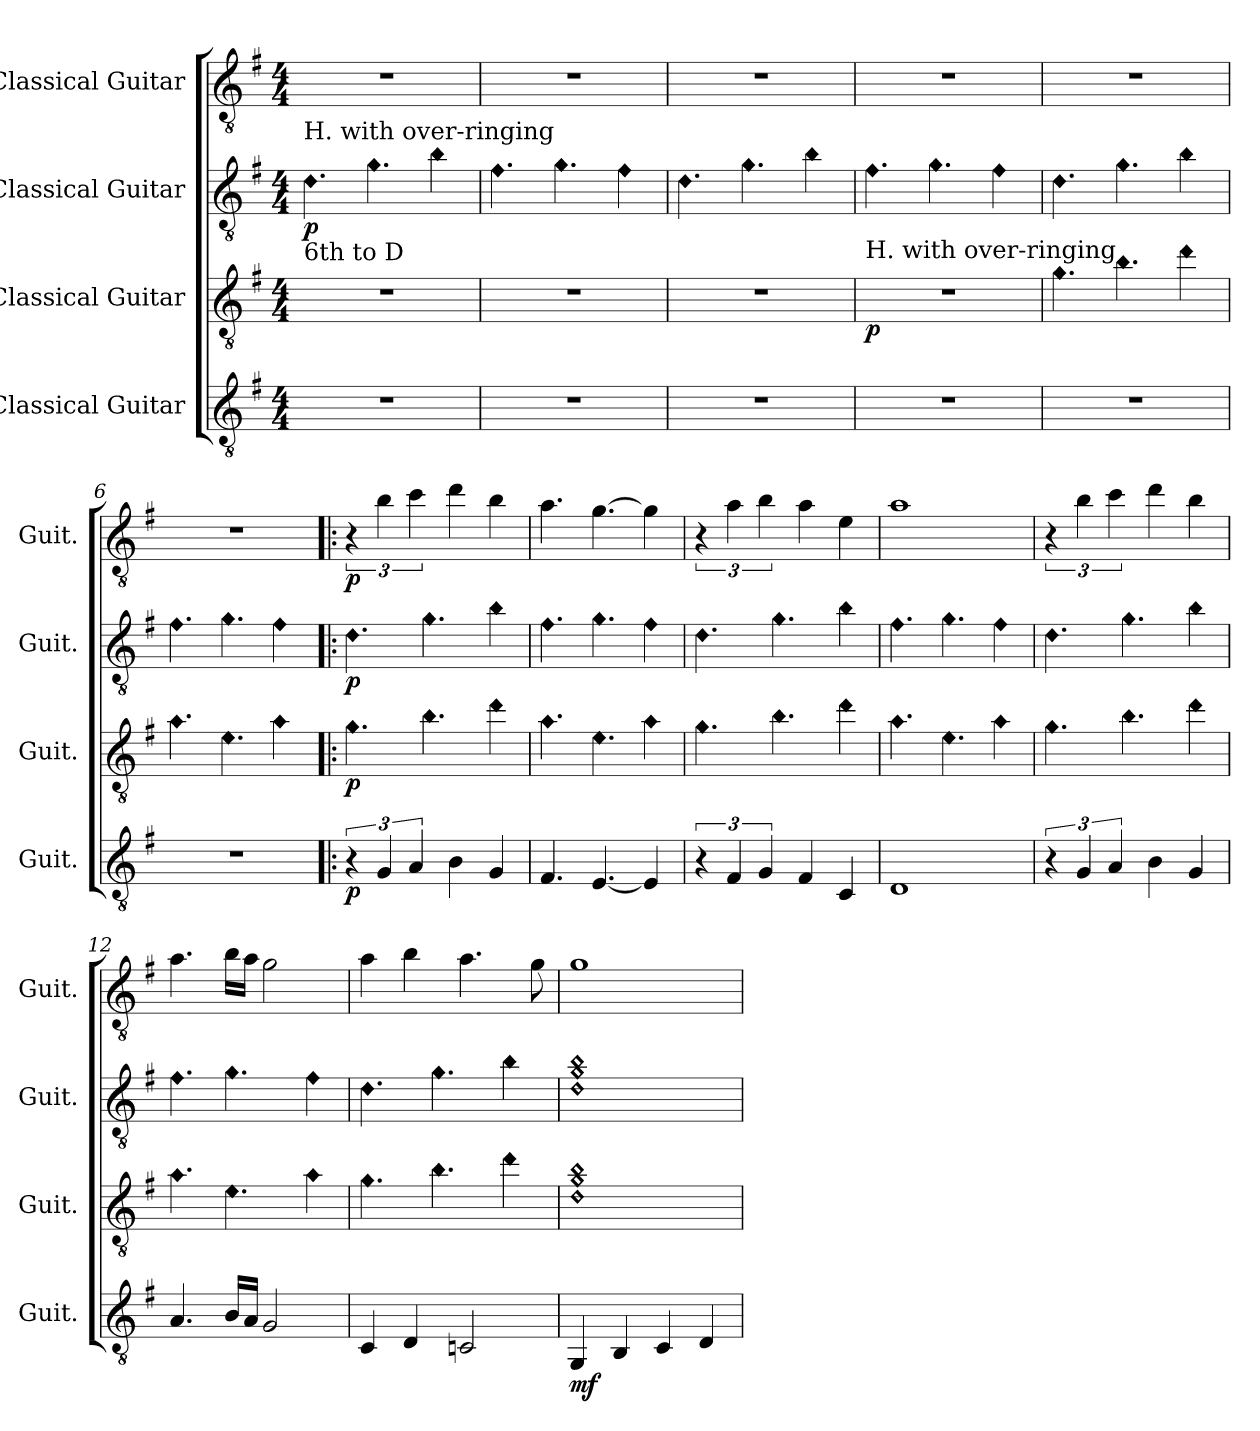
**kern	**dynam	**kern	**dynam	**kern	**dynam	**kern	**dynam
*part4	*part4	*part3	*part3	*part2	*part2	*part1	*part1
*staff4	*staff4	*staff3	*staff3	*staff2	*staff2	*staff1	*staff1
*I"Classical Guitar	*	*I"Classical Guitar	*	*I"Classical Guitar	*	*I"Classical Guitar	*
*I'Guit.	*	*I'Guit.	*	*I'Guit.	*	*I'Guit.	*
*clefGv2	*	*clefGv2	*	*clefGv2	*	*clefGv2	*
*k[f#]	*	*k[f#]	*	*k[f#]	*	*k[f#]	*
*G:	*	*G:	*	*G:	*	*G:	*
*M4/4	*	*M4/4	*	*M4/4	*	*M4/4	*
*MM100	*	*MM100	*	*MM100	*	*MM100	*
=1	=1	=1	=1	=1	=1	=1	=1
!	!	!	!	!LO:TX:b:t=6th to D	!	!	!
!	!	!	!	!LO:TX:a:t=H. with over-ringing	!	!	!
!	!	!	!	!LO:N:head=diamond	!LO:DY:b	!	!
1r	.	1r	.	4.d\	p	1r	.
!	!	!	!	!LO:N:head=diamond	!	!	!
.	.	.	.	4.g\	.	.	.
!	!	!	!	!LO:N:head=diamond	!	!	!
.	.	.	.	4b\	.	.	.
=2	=2	=2	=2	=2	=2	=2	=2
!	!	!	!	!LO:N:head=diamond	!	!	!
1r	.	1r	.	4.f#\	.	1r	.
!	!	!	!	!LO:N:head=diamond	!	!	!
.	.	.	.	4.g\	.	.	.
!	!	!	!	!LO:N:head=diamond	!	!	!
.	.	.	.	4f#\	.	.	.
=3	=3	=3	=3	=3	=3	=3	=3
!	!	!	!	!LO:N:head=diamond	!	!	!
1r	.	1r	.	4.d\	.	1r	.
!	!	!	!	!LO:N:head=diamond	!	!	!
.	.	.	.	4.g\	.	.	.
!	!	!	!	!LO:N:head=diamond	!	!	!
.	.	.	.	4b\	.	.	.
=4	=4	=4	=4	=4	=4	=4	=4
!	!	!LO:TX:a:t=H. with over-ringing	!	!	!	!	!
!	!	!	!LO:DY:b	!LO:N:head=diamond	!	!	!
1r	.	1r	p	4.f#\	.	1r	.
!	!	!	!	!LO:N:head=diamond	!	!	!
.	.	.	.	4.g\	.	.	.
!	!	!	!	!LO:N:head=diamond	!	!	!
.	.	.	.	4f#\	.	.	.
=5	=5	=5	=5	=5	=5	=5	=5
!	!	!LO:N:head=diamond	!	!LO:N:head=diamond	!	!	!
1r	.	4.g\	.	4.d\	.	1r	.
!	!	!LO:N:head=diamond	!	!LO:N:head=diamond	!	!	!
.	.	4.b\	.	4.g\	.	.	.
!	!	!LO:N:head=diamond	!	!LO:N:head=diamond	!	!	!
.	.	4dd\	.	4b\	.	.	.
!!LO:LB:g=z
=6	=6	=6	=6	=6	=6	=6	=6
!	!	!LO:N:head=diamond	!	!LO:N:head=diamond	!	!	!
1r	.	4.a\	.	4.f#\	.	1r	.
!	!	!LO:N:head=diamond	!	!LO:N:head=diamond	!	!	!
.	.	4.e\	.	4.g\	.	.	.
!	!	!LO:N:head=diamond	!	!LO:N:head=diamond	!	!	!
.	.	4a\	.	4f#\	.	.	.
=7!|:	=7!|:	=7!|:	=7!|:	=7!|:	=7!|:	=7!|:	=7!|:
!	!LO:DY:b	!LO:N:head=diamond	!LO:DY:b	!LO:N:head=diamond	!LO:DY:b	!	!LO:DY:b
6r	p	4.g\	p	4.d\	p	6r	p
6G/	.	.	.	.	.	6b\	.
6A/	.	.	.	.	.	6cc\	.
!	!	!LO:N:head=diamond	!	!LO:N:head=diamond	!	!	!
.	.	4.b\	.	4.g\	.	.	.
4B\	.	.	.	.	.	4dd\	.
!	!	!LO:N:head=diamond	!	!LO:N:head=diamond	!	!	!
4G/	.	4dd\	.	4b\	.	4b\	.
=8	=8	=8	=8	=8	=8	=8	=8
!	!	!LO:N:head=diamond	!	!LO:N:head=diamond	!	!	!
4.F#/	.	4.a\	.	4.f#\	.	4.a\	.
!	!	!LO:N:head=diamond	!	!LO:N:head=diamond	!	!	!
[4.E/	.	4.e\	.	4.g\	.	[4.g\	.
!	!	!LO:N:head=diamond	!	!LO:N:head=diamond	!	!	!
4E/]	.	4a\	.	4f#\	.	4g\]	.
=9	=9	=9	=9	=9	=9	=9	=9
!	!	!LO:N:head=diamond	!	!LO:N:head=diamond	!	!	!
6r	.	4.g\	.	4.d\	.	6r	.
6F#/	.	.	.	.	.	6a\	.
6G/	.	.	.	.	.	6b\	.
!	!	!LO:N:head=diamond	!	!LO:N:head=diamond	!	!	!
.	.	4.b\	.	4.g\	.	.	.
4F#/	.	.	.	.	.	4a\	.
!	!	!LO:N:head=diamond	!	!LO:N:head=diamond	!	!	!
4C/	.	4dd\	.	4b\	.	4e\	.
=10	=10	=10	=10	=10	=10	=10	=10
!	!	!LO:N:head=diamond	!	!LO:N:head=diamond	!	!	!
1D	.	4.a\	.	4.f#\	.	1a	.
!	!	!LO:N:head=diamond	!	!LO:N:head=diamond	!	!	!
.	.	4.e\	.	4.g\	.	.	.
!	!	!LO:N:head=diamond	!	!LO:N:head=diamond	!	!	!
.	.	4a\	.	4f#\	.	.	.
=11	=11	=11	=11	=11	=11	=11	=11
!	!	!LO:N:head=diamond	!	!LO:N:head=diamond	!	!	!
6r	.	4.g\	.	4.d\	.	6r	.
6G/	.	.	.	.	.	6b\	.
6A/	.	.	.	.	.	6cc\	.
!	!	!LO:N:head=diamond	!	!LO:N:head=diamond	!	!	!
.	.	4.b\	.	4.g\	.	.	.
4B\	.	.	.	.	.	4dd\	.
!	!	!LO:N:head=diamond	!	!LO:N:head=diamond	!	!	!
4G/	.	4dd\	.	4b\	.	4b\	.
!!LO:PB:g=z
=12	=12	=12	=12	=12	=12	=12	=12
!	!	!LO:N:head=diamond	!	!LO:N:head=diamond	!	!	!
4.A/	.	4.a\	.	4.f#\	.	4.a\	.
!	!	!LO:N:head=diamond	!	!LO:N:head=diamond	!	!	!
16B/LL	.	4.e\	.	4.g\	.	16b\LL	.
16A/JJ	.	.	.	.	.	16a\JJ	.
2G/	.	.	.	.	.	2g\	.
!	!	!LO:N:head=diamond	!	!LO:N:head=diamond	!	!	!
.	.	4a\	.	4f#\	.	.	.
=13	=13	=13	=13	=13	=13	=13	=13
!	!	!LO:N:head=diamond	!	!LO:N:head=diamond	!	!	!
4C/	.	4.g\	.	4.d\	.	4a\	.
4D/	.	.	.	.	.	4b\	.
!	!	!LO:N:head=diamond	!	!LO:N:head=diamond	!	!	!
.	.	4.b\	.	4.g\	.	.	.
2Cn/	.	.	.	.	.	4.a\	.
!	!	!LO:N:head=diamond	!	!LO:N:head=diamond	!	!	!
.	.	4dd\	.	4b\	.	.	.
.	.	.	.	.	.	8g\	.
=14	=14	=14	=14	=14	=14	=14	=14
!	!	!LO:N:n=1:head=diamond	!	!	!	!	!
!	!	!LO:N:n=2:head=diamond	!	!	!	!	!
!	!	!LO:N:n=3:head=diamond	!	!LO:N:n=1:head=diamond	!	!	!
!	!	!	!	!LO:N:n=2:head=diamond	!	!	!
!	!LO:DY:b	!	!	!LO:N:n=3:head=diamond	!	!	!
4GG/	mf	1d 1g 1b	.	1d 1g 1b	.	1g	.
4BB/	.	.	.	.	.	.	.
4C/	.	.	.	.	.	.	.
4D/	.	.	.	.	.	.	.
=	=	=	=	=	=	=	=
*-	*-	*-	*-	*-	*-	*-	*-
